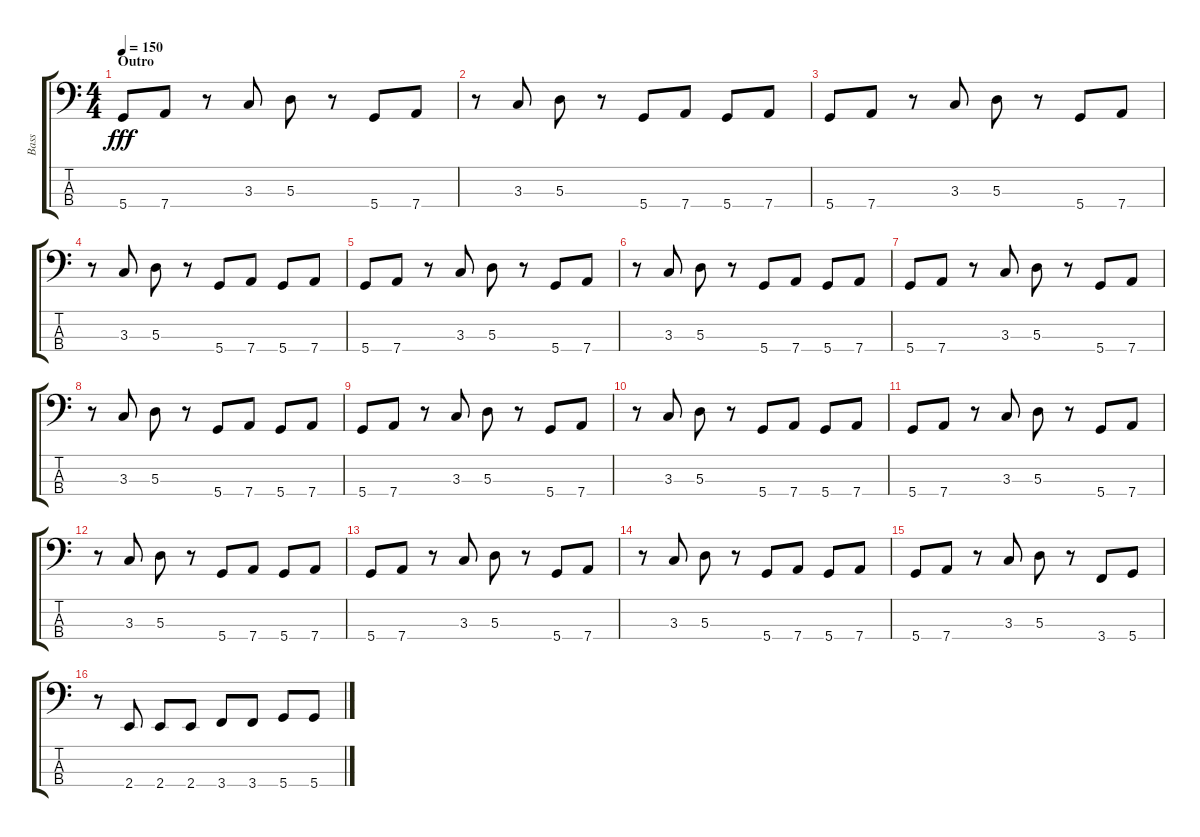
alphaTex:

\track ("Bass" "Bass") {instrument electricbasspick}
\staff {score tabs}
\tuning (G2 D2 A1 D1) {hide}
\ts (4 4)
\section ("" "Outro")
\tempo 150
\clef f4
\ks c
5.4.8{dy fff} 7.4.8 r.8 3.3.8 5.3.8 r.8 5.4.8 7.4.8 |
r.8 3.3.8 5.3.8 r.8 5.4.8 7.4.8 5.4.8 7.4.8 |
5.4.8 7.4.8 r.8 3.3.8 5.3.8 r.8 5.4.8 7.4.8 |
r.8 3.3.8 5.3.8 r.8 5.4.8 7.4.8 5.4.8 7.4.8 |
5.4.8 7.4.8 r.8 3.3.8 5.3.8 r.8 5.4.8 7.4.8 |
r.8 3.3.8 5.3.8 r.8 5.4.8 7.4.8 5.4.8 7.4.8 |
5.4.8 7.4.8 r.8 3.3.8 5.3.8 r.8 5.4.8 7.4.8 |
r.8 3.3.8 5.3.8 r.8 5.4.8 7.4.8 5.4.8 7.4.8 |
5.4.8 7.4.8 r.8 3.3.8 5.3.8 r.8 5.4.8 7.4.8 |
r.8 3.3.8 5.3.8 r.8 5.4.8 7.4.8 5.4.8 7.4.8 |
5.4.8 7.4.8 r.8 3.3.8 5.3.8 r.8 5.4.8 7.4.8 |
r.8 3.3.8 5.3.8 r.8 5.4.8 7.4.8 5.4.8 7.4.8 |
5.4.8 7.4.8 r.8 3.3.8 5.3.8 r.8 5.4.8 7.4.8 |
r.8 3.3.8 5.3.8 r.8 5.4.8 7.4.8 5.4.8 7.4.8 |
5.4.8 7.4.8 r.8 3.3.8 5.3.8 r.8 3.4.8 5.4.8 |
r.8 2.4.8 2.4.8 2.4.8 3.4.8 3.4.8 5.4.8 5.4.8
